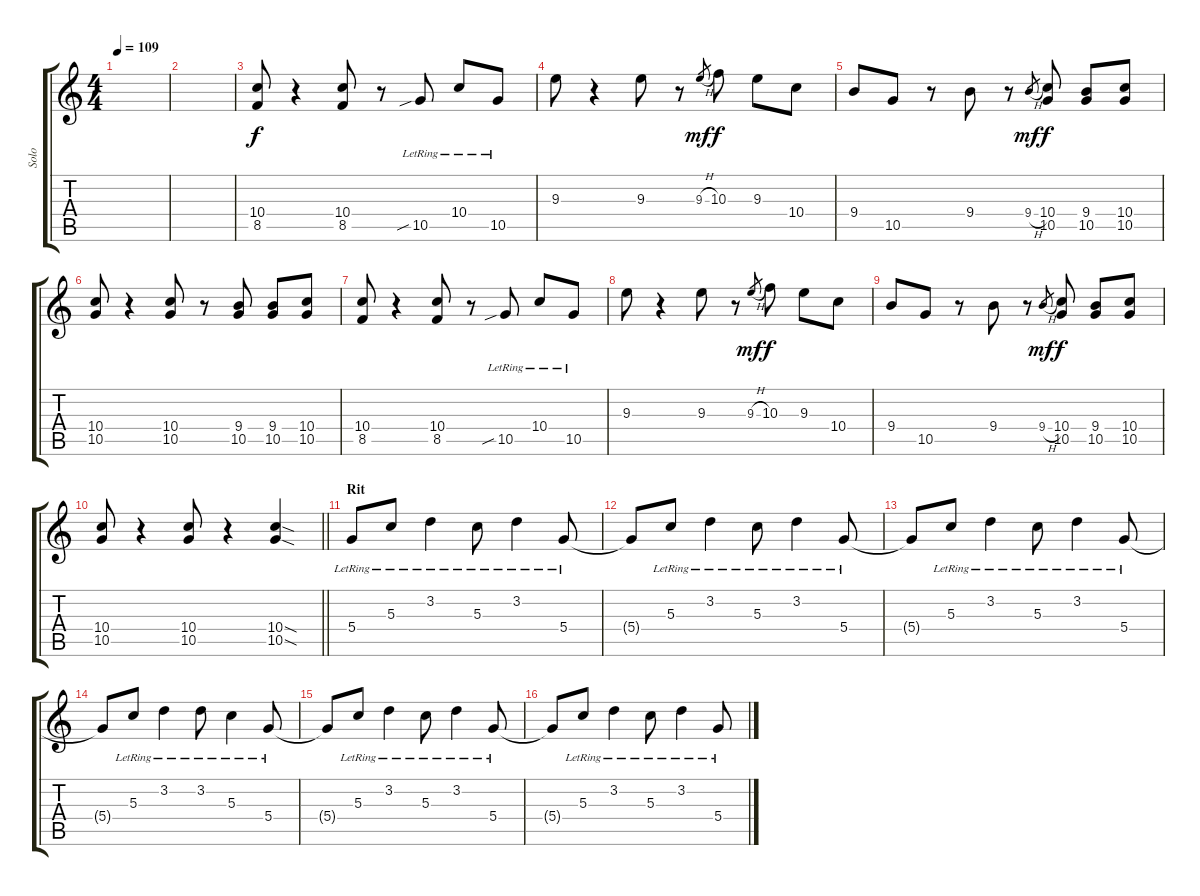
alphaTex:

\track ("Solo" "Solo") {instrument electricguitarclean}
\staff {score tabs}
\tuning (E4 B3 G3 D3 A2 E2) {hide}
\ts (4 4)
\tempo 109
\clef g2
\ks c
|
|
(10.4 8.5).8{volume 10 instrument electricguitarclean} r.4 (10.4 8.5).8 r.8 10.5{sib lr}.8 10.4{lr}.8 10.5{lr}.8 |
9.3.8 r.4 9.3.8 r.8 9.3{h}.8{gr dy mf} 10.3.8{dy f} 9.3.8 10.4.8 |
9.4.8 10.5.8 r.8 9.4.8 r.8 9.4{h}.8{gr dy mf} (10.4 10.5).8{dy f} (9.4 10.5).8 (10.4 10.5).8 |
(10.4 10.5).8 r.4 (10.4 10.5).8 r.8 (9.4 10.5).8 (9.4 10.5).8 (10.4 10.5).8 |
(10.4 8.5).8 r.4 (10.4 8.5).8 r.8 10.5{sib lr}.8 10.4{lr}.8 10.5{lr}.8 |
9.3.8 r.4 9.3.8 r.8 9.3{h}.8{gr dy mf} 10.3.8{dy f} 9.3.8 10.4.8 |
9.4.8 10.5.8 r.8 9.4.8 r.8 9.4{h}.8{gr dy mf} (10.4 10.5).8{dy f} (9.4 10.5).8 (10.4 10.5).8 |
\barLineRight lightlight
(10.4 10.5).8 r.4 (10.4 10.5).8 r.4 (10.4{sod} 10.5{sod}).4{volume 6 instrument overdrivenguitar} |
\section ("" "Rit")
5.4{lr}.8 5.3{lr}.8 3.2{lr}.4 5.3{lr}.8 3.2{lr}.4 5.4{lr}.8 |
5.4{t}.8 5.3{lr}.8 3.2{lr}.4 5.3{lr}.8 3.2{lr}.4 5.4{lr}.8 |
5.4{t}.8 5.3{lr}.8 3.2{lr}.4 5.3{lr}.8 3.2{lr}.4 5.4{lr}.8 |
5.4{t}.8 5.3{lr}.8 3.2{lr}.4 3.2{lr}.8 5.3{lr}.4 5.4{lr}.8 |
5.4{t}.8 5.3{lr}.8 3.2{lr}.4 5.3{lr}.8 3.2{lr}.4 5.4{lr}.8 |
5.4{t}.8 5.3{lr}.8 3.2{lr}.4 5.3{lr}.8 3.2{lr}.4 5.4{lr}.8
